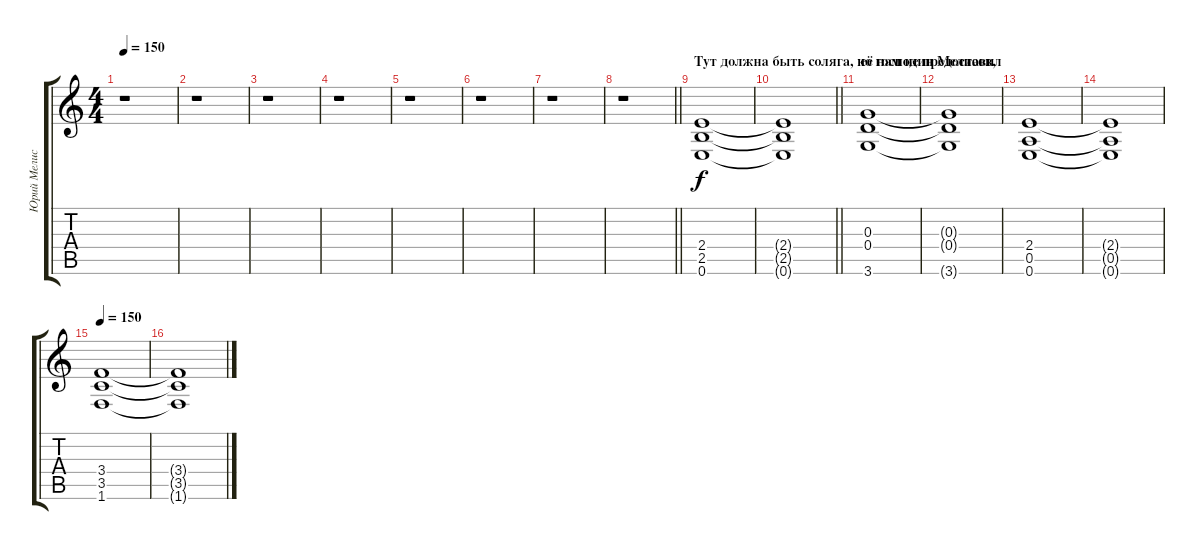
\track ("Юрий Мелисов" "Юрий Мелис") {instrument overdrivenguitar}
\staff {score tabs}
\tuning (E4 B3 G3 D3 A2 E2) {hide}
\ts (4 4)
\tempo 150
\clef g2
\ks c
r.1{dy f} |
r.1 |
r.1 |
r.1 |
r.1 |
r.1 |
r.1 |
\barLineRight lightlight
r.1 |
\section ("" "Тут должна быть соляга, но господин Мелисов,")
(2.4 2.5 0.6).1 |
\barLineRight lightlight
(2.4{t} 2.5{t} 0.6{t}).1 |
\section ("" "её нам не предоставил")
(0.3 0.4 3.6).1 |
(0.3{t} 0.4{t} 3.6{t}).1 |
(2.4 0.5 0.6).1 |
(2.4{t} 0.5{t} 0.6{t}).1 |
\tempo 150
(3.4 3.5 1.6).1 |
(3.4{t} 3.5{t} 1.6{t}).1
